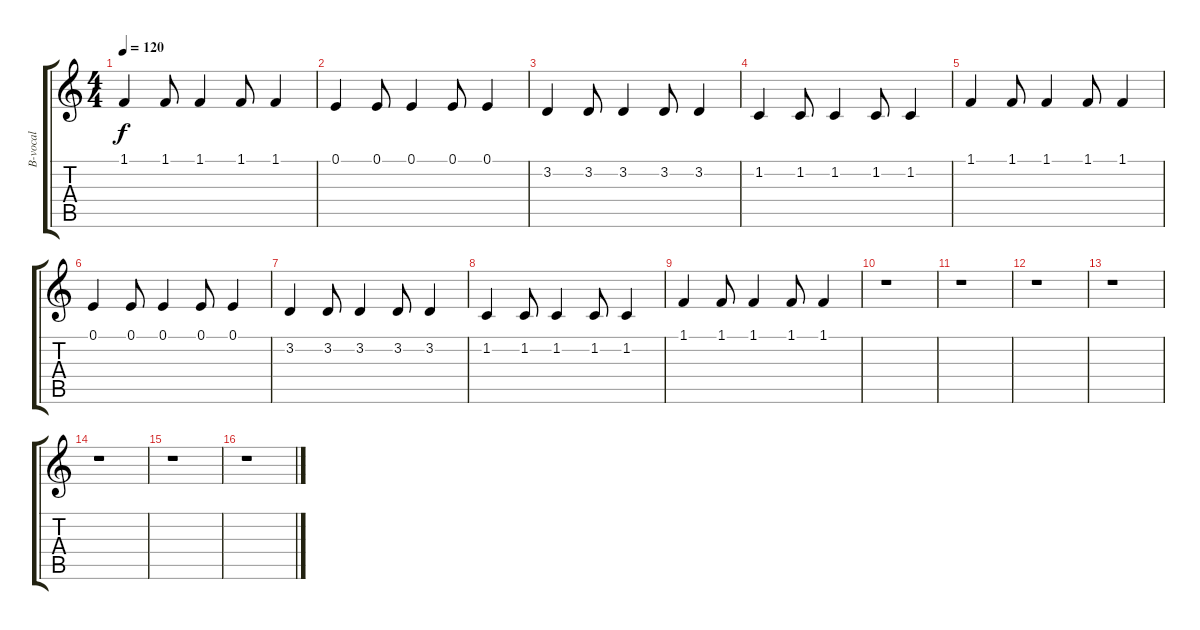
\track ("B-vocal" "B-vocal") {instrument rockorgan}
\staff {score tabs}
\tuning (E4 B3 G3 D3 A2 E2) {hide}
\ts (4 4)
\tempo 120
\clef g2
\ks c
1.1.4{dy f} 1.1.8 1.1.4 1.1.8 1.1.4 |
0.1.4 0.1.8 0.1.4 0.1.8 0.1.4 |
3.2.4 3.2.8 3.2.4 3.2.8 3.2.4 |
1.2.4 1.2.8 1.2.4 1.2.8 1.2.4 |
1.1.4 1.1.8 1.1.4 1.1.8 1.1.4 |
0.1.4 0.1.8 0.1.4 0.1.8 0.1.4 |
3.2.4 3.2.8 3.2.4 3.2.8 3.2.4 |
1.2.4 1.2.8 1.2.4 1.2.8 1.2.4 |
1.1.4 1.1.8 1.1.4 1.1.8 1.1.4 |
r.1 |
r.1 |
r.1 |
r.1 |
r.1 |
r.1 |
r.1
